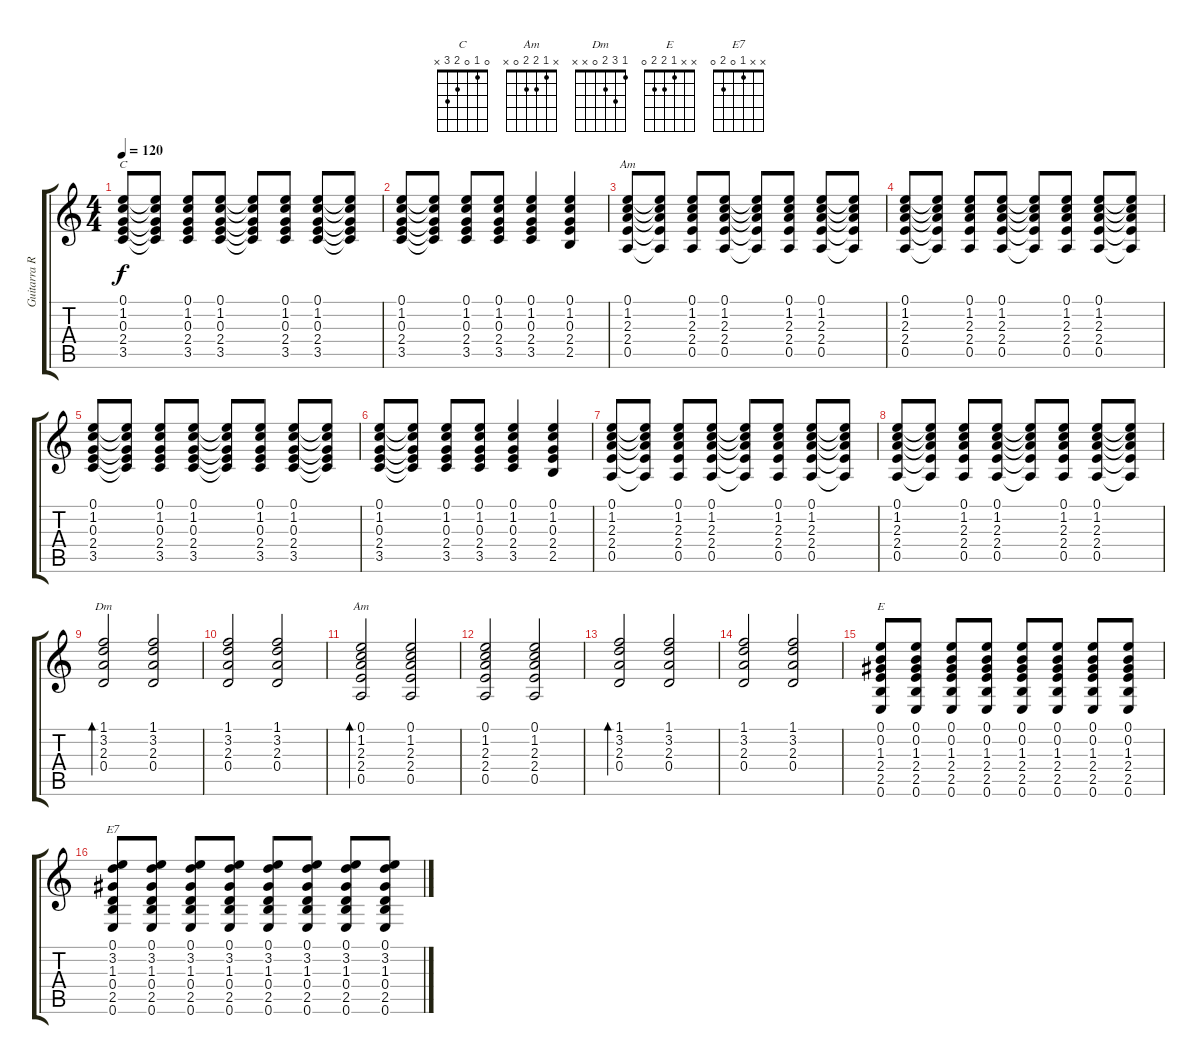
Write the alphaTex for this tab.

\track ("Guitarra Rítmica" "Guitarra R") {instrument electricguitarjazz}
\staff {score tabs}
\tuning (E4 B3 G3 D3 A2 E2) {hide}
\chord ("C" 0 1 0 2 3 x)
\chord ("Am" 0 1 2 2 0 x)
\chord ("Dm" 1 3 2 0 x x)
\chord ("Am" x 1 2 2 0 x)
\chord ("E" x x 1 2 2 0)
\chord ("E7" x x 1 0 2 0)
\ts (4 4)
\tempo 120
\clef g2
\ks c
(0.1 1.2 0.3 2.4 3.5).8{ch "C" dy f} (0.1{t} 1.2{t} 0.3{t} 2.4{t} 3.5{t}).8 (0.1 1.2 0.3 2.4 3.5).8 (0.1 1.2 0.3 2.4 3.5).8 (0.1{t} 1.2{t} 0.3{t} 2.4{t} 3.5{t}).8 (0.1 1.2 0.3 2.4 3.5).8 (0.1 1.2 0.3 2.4 3.5).8 (0.1{t} 1.2{t} 0.3{t} 2.4{t} 3.5{t}).8 |
(0.1 1.2 0.3 2.4 3.5).8 (0.1{t} 1.2{t} 0.3{t} 2.4{t} 3.5{t}).8 (0.1 1.2 0.3 2.4 3.5).8 (0.1 1.2 0.3 2.4 3.5).8 (0.1 1.2 0.3 2.4 3.5).4 (0.1 1.2 0.3 2.4 2.5).4 |
(0.1 1.2 2.3 2.4 0.5).8{ch "Am"} (0.1{t} 1.2{t} 2.3{t} 2.4{t} 0.5{t}).8 (0.1 1.2 2.3 2.4 0.5).8 (0.1 1.2 2.3 2.4 0.5).8 (0.1{t} 1.2{t} 2.3{t} 2.4{t} 0.5{t}).8 (0.1 1.2 2.3 2.4 0.5).8 (0.1 1.2 2.3 2.4 0.5).8 (0.1{t} 1.2{t} 2.3{t} 2.4{t} 0.5{t}).8 |
(0.1 1.2 2.3 2.4 0.5).8 (0.1{t} 1.2{t} 2.3{t} 2.4{t} 0.5{t}).8 (0.1 1.2 2.3 2.4 0.5).8 (0.1 1.2 2.3 2.4 0.5).8 (0.1{t} 1.2{t} 2.3{t} 2.4{t} 0.5{t}).8 (0.1 1.2 2.3 2.4 0.5).8 (0.1 1.2 2.3 2.4 0.5).8 (0.1{t} 1.2{t} 2.3{t} 2.4{t} 0.5{t}).8 |
(0.1 1.2 0.3 2.4 3.5).8 (0.1{t} 1.2{t} 0.3{t} 2.4{t} 3.5{t}).8 (0.1 1.2 0.3 2.4 3.5).8 (0.1 1.2 0.3 2.4 3.5).8 (0.1{t} 1.2{t} 0.3{t} 2.4{t} 3.5{t}).8 (0.1 1.2 0.3 2.4 3.5).8 (0.1 1.2 0.3 2.4 3.5).8 (0.1{t} 1.2{t} 0.3{t} 2.4{t} 3.5{t}).8 |
(0.1 1.2 0.3 2.4 3.5).8 (0.1{t} 1.2{t} 0.3{t} 2.4{t} 3.5{t}).8 (0.1 1.2 0.3 2.4 3.5).8 (0.1 1.2 0.3 2.4 3.5).8 (0.1 1.2 0.3 2.4 3.5).4 (0.1 1.2 0.3 2.4 2.5).4 |
(0.1 1.2 2.3 2.4 0.5).8 (0.1{t} 1.2{t} 2.3{t} 2.4{t} 0.5{t}).8 (0.1 1.2 2.3 2.4 0.5).8 (0.1 1.2 2.3 2.4 0.5).8 (0.1{t} 1.2{t} 2.3{t} 2.4{t} 0.5{t}).8 (0.1 1.2 2.3 2.4 0.5).8 (0.1 1.2 2.3 2.4 0.5).8 (0.1{t} 1.2{t} 2.3{t} 2.4{t} 0.5{t}).8 |
(0.1 1.2 2.3 2.4 0.5).8 (0.1{t} 1.2{t} 2.3{t} 2.4{t} 0.5{t}).8 (0.1 1.2 2.3 2.4 0.5).8 (0.1 1.2 2.3 2.4 0.5).8 (0.1{t} 1.2{t} 2.3{t} 2.4{t} 0.5{t}).8 (0.1 1.2 2.3 2.4 0.5).8 (0.1 1.2 2.3 2.4 0.5).8 (0.1{t} 1.2{t} 2.3{t} 2.4{t} 0.5{t}).8 |
(1.1 3.2 2.3 0.4).2{bd 120 ch "Dm"} (1.1 3.2 2.3 0.4).2 |
(1.1 3.2 2.3 0.4).2 (1.1 3.2 2.3 0.4).2 |
(0.1 1.2 2.3 2.4 0.5).2{bd 120 ch "Am"} (0.1 1.2 2.3 2.4 0.5).2 |
(0.1 1.2 2.3 2.4 0.5).2 (0.1 1.2 2.3 2.4 0.5).2 |
(1.1 3.2 2.3 0.4).2{bd 120} (1.1 3.2 2.3 0.4).2 |
(1.1 3.2 2.3 0.4).2 (1.1 3.2 2.3 0.4).2 |
(0.1 0.2 1.3 2.4 2.5 0.6).8{ch "E"} (0.1 0.2 1.3 2.4 2.5 0.6).8 (0.1 0.2 1.3 2.4 2.5 0.6).8 (0.1 0.2 1.3 2.4 2.5 0.6).8 (0.1 0.2 1.3 2.4 2.5 0.6).8 (0.1 0.2 1.3 2.4 2.5 0.6).8 (0.1 0.2 1.3 2.4 2.5 0.6).8 (0.1 0.2 1.3 2.4 2.5 0.6).8 |
(0.1 3.2 1.3 0.4 2.5 0.6).8{ch "E7"} (0.1 3.2 1.3 0.4 2.5 0.6).8 (0.1 3.2 1.3 0.4 2.5 0.6).8 (0.1 3.2 1.3 0.4 2.5 0.6).8 (0.1 3.2 1.3 0.4 2.5 0.6).8 (0.1 3.2 1.3 0.4 2.5 0.6).8 (0.1 3.2 1.3 0.4 2.5 0.6).8 (0.1 3.2 1.3 0.4 2.5 0.6).8
